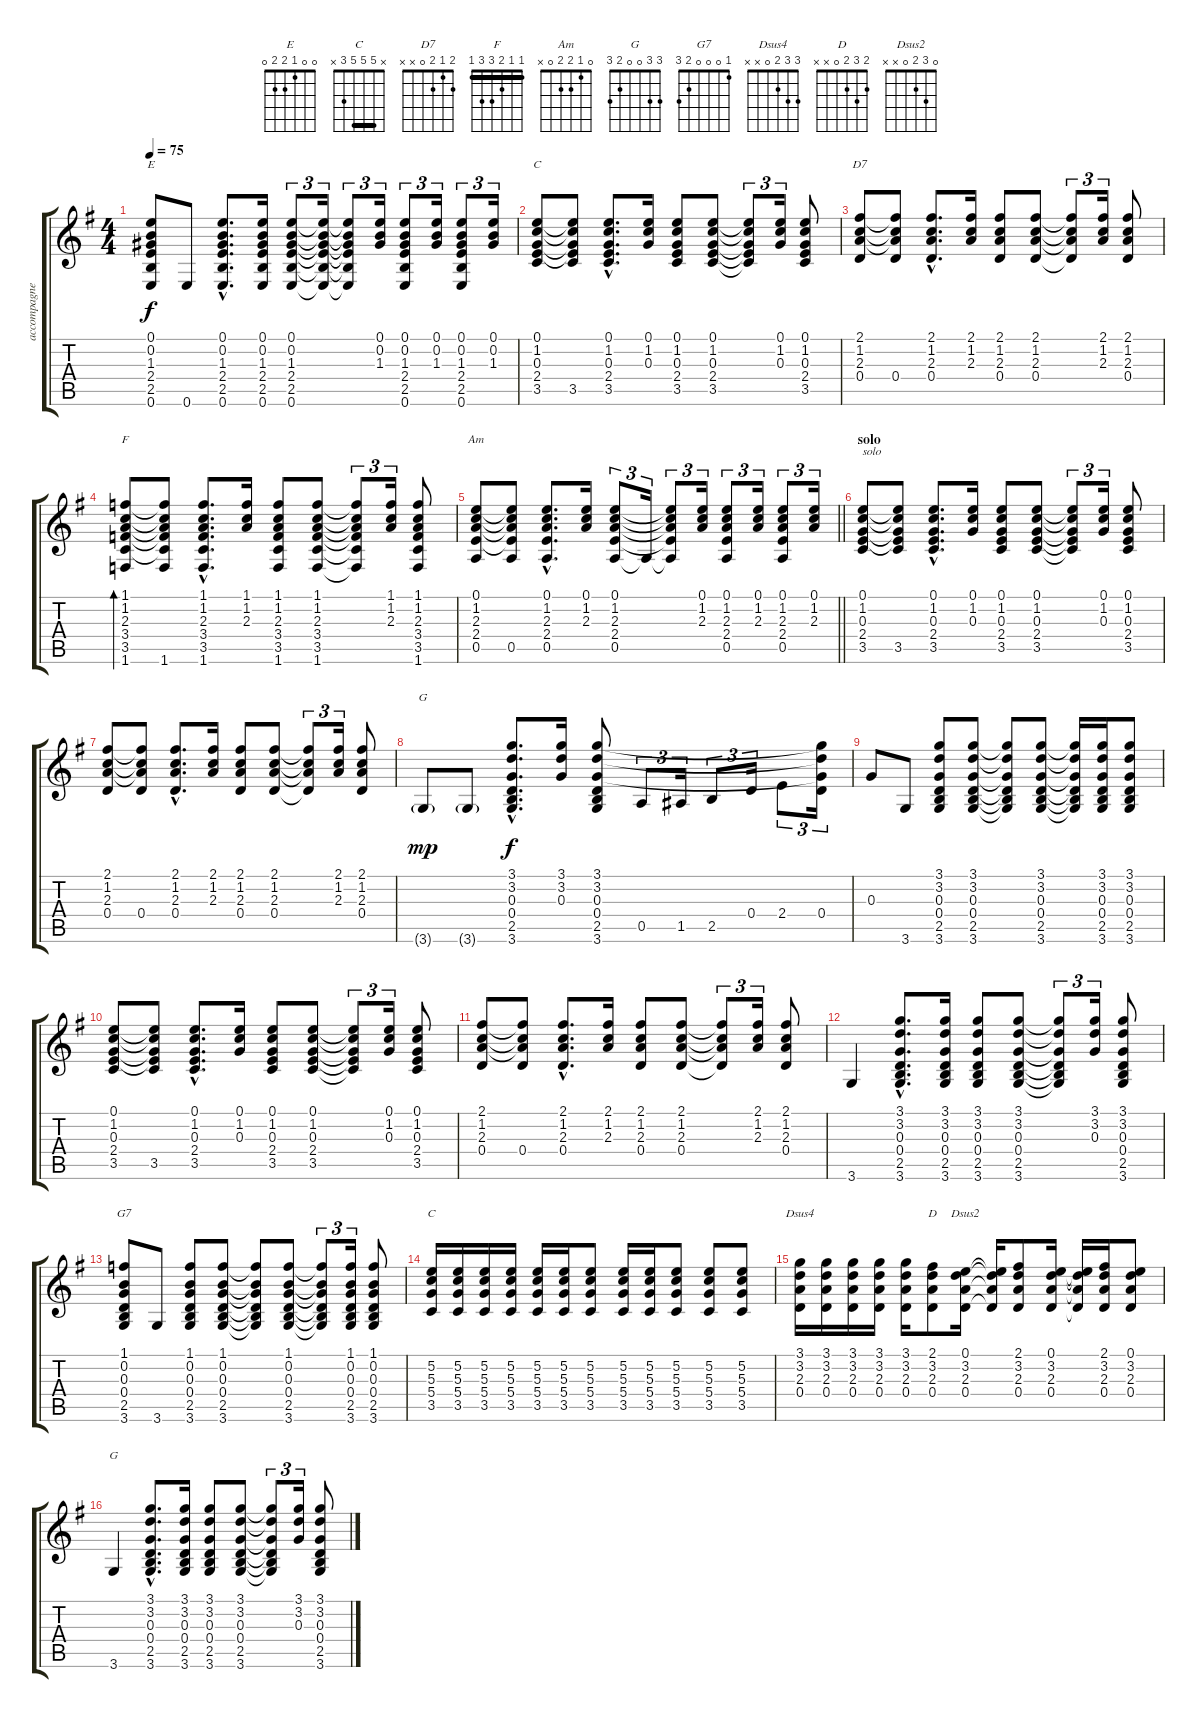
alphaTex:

\track ("accompagnement" "accompagne") {instrument acousticguitarsteel}
\staff {score tabs}
\tuning (E4 B3 G3 D3 A2 E2) {hide}
\chord ("E" 0 0 1 2 2 0)
\chord ("C" 0 1 0 2 3 x)
\chord ("D7" 2 1 2 0 x x)
\chord ("F" 1 1 2 3 3 1) {barre 1}
\chord ("Am" 0 1 2 2 0 x)
\chord ("G" 3 3 0 0 2 3) {barre 3}
\chord ("G7" 1 0 0 0 2 3)
\chord ("C" x 5 5 5 3 x) {barre 5}
\chord ("Dsus4" 3 3 2 0 x x)
\chord ("D" 2 3 2 0 x x)
\chord ("Dsus2" 0 3 2 0 x x)
\chord ("G" 3 3 0 0 2 3)
\ts (4 4)
\tempo 75
\clef g2
\ks g
(0.1 0.2 1.3 2.4 2.5 0.6).8{ch "E" dy f} 0.6.8 (0.1{hac} 0.2{hac} 1.3{hac} 2.4{hac} 2.5{hac} 0.6{hac}).8{d} (0.1 0.2 1.3 2.4 2.5 0.6).16 (0.1 0.2 1.3 2.4 2.5 0.6).8{tu (3 2)} (0.1{t} 0.2{t} 1.3{t} 2.4{t} 2.5{t} 0.6{t}).16{tu (3 2)} (0.1{t} 0.2{t} 1.3{t} 2.4{t} 2.5{t} 0.6{t}).8{tu (3 2)} (0.1 0.2 1.3).16{tu (3 2)} (0.1 0.2 1.3 2.4 2.5 0.6).8{tu (3 2)} (0.1 0.2 1.3).16{tu (3 2)} (0.1 0.2 1.3 2.4 2.5 0.6).8{tu (3 2)} (0.1 0.2 1.3).16{tu (3 2)} |
(0.1 1.2 0.3 2.4 3.5).8{ch "C"} (0.1{t} 1.2{t} 0.3{t} 2.4{t} 3.5).8 (0.1{hac} 1.2{hac} 0.3{hac} 2.4{hac} 3.5{hac}).8{d} (0.1 1.2 0.3).16 (0.1 1.2 0.3 2.4 3.5).8 (0.1 1.2 0.3 2.4 3.5).8 (0.1{t} 1.2{t} 0.3{t} 2.4{t} 3.5{t}).8{tu (3 2)} (0.1 1.2 0.3).16{tu (3 2)} (0.1 1.2 0.3 2.4 3.5).8 |
(2.1 1.2 2.3 0.4).8{ch "D7"} (2.1{t} 1.2{t} 2.3{t} 0.4).8 (2.1{hac} 1.2{hac} 2.3{hac} 0.4{hac}).8{d} (2.1 1.2 2.3).16 (2.1 1.2 2.3 0.4).8 (2.1 1.2 2.3 0.4).8 (2.1{t} 1.2{t} 2.3{t} 0.4{t}).8{tu (3 2)} (2.1 1.2 2.3).16{tu (3 2)} (2.1 1.2 2.3 0.4).8 |
(1.1 1.2 2.3 3.4 3.5 1.6).8{bd 120 ch "F"} (1.1{t} 1.2{t} 2.3{t} 3.4{t} 3.5{t} 1.6).8 (1.1{hac} 1.2{hac} 2.3{hac} 3.4{hac} 3.5{hac} 1.6{hac}).8{d} (1.1 1.2 2.3).16 (1.1 1.2 2.3 3.4 3.5 1.6).8 (1.1 1.2 2.3 3.4 3.5 1.6).8 (1.1{t} 1.2{t} 2.3{t} 3.4{t} 3.5{t} 1.6{t}).8{tu (3 2)} (1.1 1.2 2.3).16{tu (3 2)} (1.1 1.2 2.3 3.4 3.5 1.6).8 |
\barLineRight lightlight
(0.1 1.2 2.3 2.4 0.5).8{ch "Am"} (0.1{t} 1.2{t} 2.3{t} 2.4{t} 0.5).8 (0.1{hac} 1.2{hac} 2.3{hac} 2.4{hac} 0.5{hac}).8{d} (0.1 1.2 2.3).16 (0.1 1.2 2.3 2.4 0.5).8{tu (3 2)} 0.5{t}.16{tu (3 2)} (0.1{t} 1.2{t} 2.3{t} 2.4{t} 0.5{t}).8{tu (3 2)} (0.1 1.2 2.3).16{tu (3 2)} (0.1 1.2 2.3 2.4 0.5).8{tu (3 2)} (0.1 1.2 2.3).16{tu (3 2)} (0.1 1.2 2.3 2.4 0.5).8{tu (3 2)} (0.1 1.2 2.3).16{tu (3 2)} |
\section ("" "solo")
(0.1 1.2 0.3 2.4 3.5).8{txt "solo"} (0.1{t} 1.2{t} 0.3{t} 2.4{t} 3.5).8 (0.1{hac} 1.2{hac} 0.3{hac} 2.4{hac} 3.5{hac}).8{d} (0.1 1.2 0.3).16 (0.1 1.2 0.3 2.4 3.5).8 (0.1 1.2 0.3 2.4 3.5).8 (0.1{t} 1.2{t} 0.3{t} 2.4{t} 3.5{t}).8{tu (3 2)} (0.1 1.2 0.3).16{tu (3 2)} (0.1 1.2 0.3 2.4 3.5).8 |
(2.1 1.2 2.3 0.4).8 (2.1{t} 1.2{t} 2.3{t} 0.4).8 (2.1{hac} 1.2{hac} 2.3{hac} 0.4{hac}).8{d} (2.1 1.2 2.3).16 (2.1 1.2 2.3 0.4).8 (2.1 1.2 2.3 0.4).8 (2.1{t} 1.2{t} 2.3{t} 0.4{t}).8{tu (3 2)} (2.1 1.2 2.3).16{tu (3 2)} (2.1 1.2 2.3 0.4).8 |
3.6{g}.8{ch "G" dy mp} 3.6{g}.8 (3.1{hac} 3.2{hac} 0.3{hac} 0.4{hac} 2.5{hac} 3.6{hac}).8{d dy f} (3.1 3.2 0.3).16 (3.1 3.2 0.3 0.4 2.5 3.6).8 0.5.8{tu (3 2)} 1.5.16{tu (3 2)} 2.5.8{tu (3 2)} 0.4.16{tu (3 2)} 2.4.8{tu (3 2)} (3.1{t} 3.2{t} 0.3{t} 0.4).16{tu (3 2)} |
0.3.8 3.6.8 (3.1 3.2 0.3 0.4 2.5 3.6).8 (3.1 3.2 0.3 0.4 2.5 3.6).8 (3.1{t} 3.2{t} 0.3{t} 0.4{t} 2.5{t} 3.6{t}).8 (3.1 3.2 0.3 0.4 2.5 3.6).8 (3.1{t} 3.2{t} 0.3{t} 0.4{t} 2.5{t} 3.6{t}).16 (3.1 3.2 0.3 0.4 2.5 3.6).16 (3.1 3.2 0.3 0.4 2.5 3.6).8 |
(0.1 1.2 0.3 2.4 3.5).8 (0.1{t} 1.2{t} 0.3{t} 2.4{t} 3.5).8 (0.1{hac} 1.2{hac} 0.3{hac} 2.4{hac} 3.5{hac}).8{d} (0.1 1.2 0.3).16 (0.1 1.2 0.3 2.4 3.5).8 (0.1 1.2 0.3 2.4 3.5).8 (0.1{t} 1.2{t} 0.3{t} 2.4{t} 3.5{t}).8{tu (3 2)} (0.1 1.2 0.3).16{tu (3 2)} (0.1 1.2 0.3 2.4 3.5).8 |
(2.1 1.2 2.3 0.4).8 (2.1{t} 1.2{t} 2.3{t} 0.4).8 (2.1{hac} 1.2{hac} 2.3{hac} 0.4{hac}).8{d} (2.1 1.2 2.3).16 (2.1 1.2 2.3 0.4).8 (2.1 1.2 2.3 0.4).8 (2.1{t} 1.2{t} 2.3{t} 0.4{t}).8{tu (3 2)} (2.1 1.2 2.3).16{tu (3 2)} (2.1 1.2 2.3 0.4).8 |
3.6.4 (3.1{hac} 3.2{hac} 0.3{hac} 0.4{hac} 2.5{hac} 3.6{hac}).8{d} (3.1 3.2 0.3 0.4 2.5 3.6).16 (3.1 3.2 0.3 0.4 2.5 3.6).8 (3.1 3.2 0.3 0.4 2.5 3.6).8 (3.1{t} 3.2{t} 0.3{t} 0.4{t} 2.5{t} 3.6{t}).8{tu (3 2)} (3.1 3.2 0.3).16{tu (3 2)} (3.1 3.2 0.3 0.4 2.5 3.6).8 |
(1.1 0.2 0.3 0.4 2.5 3.6).8{ch "G7"} 3.6.8 (1.1 0.2 0.3 0.4 2.5 3.6).8 (1.1 0.2 0.3 0.4 2.5 3.6).8 (1.1{t} 0.2{t} 0.3{t} 0.4{t} 2.5{t} 3.6{t}).8 (1.1 0.2 0.3 0.4 2.5 3.6).8 (1.1{t} 0.2{t} 0.3{t} 0.4{t} 2.5{t} 3.6{t}).8{tu (3 2)} (1.1 0.2 0.3 0.4 2.5 3.6).16{tu (3 2)} (1.1 0.2 0.3 0.4 2.5 3.6).8 |
(5.2 5.3 5.4 3.5).16{ch "C"} (5.2 5.3 5.4 3.5).16 (5.2 5.3 5.4 3.5).16 (5.2 5.3 5.4 3.5).16 (5.2 5.3 5.4 3.5).16 (5.2 5.3 5.4 3.5).16 (5.2 5.3 5.4 3.5).8 (5.2 5.3 5.4 3.5).16 (5.2 5.3 5.4 3.5).16 (5.2 5.3 5.4 3.5).8 (5.2 5.3 5.4 3.5).8 (5.2 5.3 5.4 3.5).8 |
(3.1 3.2 2.3 0.4).16{ch "Dsus4"} (3.1 3.2 2.3 0.4).16 (3.1 3.2 2.3 0.4).16 (3.1 3.2 2.3 0.4).16 (3.1 3.2 2.3 0.4).16 (2.1 3.2 2.3 0.4).8{ch "D"} (0.1 3.2 2.3 0.4).16{ch "Dsus2"} (0.1{t} 3.2{t} 2.3{t} 0.4{t}).16 (2.1 3.2 2.3 0.4).8 (0.1 3.2 2.3 0.4).16 (0.1{t} 3.2{t} 2.3{t} 0.4{t}).16 (2.1 3.2 2.3 0.4).16 (0.1 3.2 2.3 0.4).8 |
3.6.4{ch "G"} (3.1{hac} 3.2{hac} 0.3{hac} 0.4{hac} 2.5{hac} 3.6{hac}).8{d} (3.1 3.2 0.3 0.4 2.5 3.6).16 (3.1 3.2 0.3 0.4 2.5 3.6).8 (3.1 3.2 0.3 0.4 2.5 3.6).8 (3.1{t} 3.2{t} 0.3{t} 0.4{t} 2.5{t} 3.6{t}).8{tu (3 2)} (3.1 3.2 0.3).16{tu (3 2)} (3.1 3.2 0.3 0.4 2.5 3.6).8
